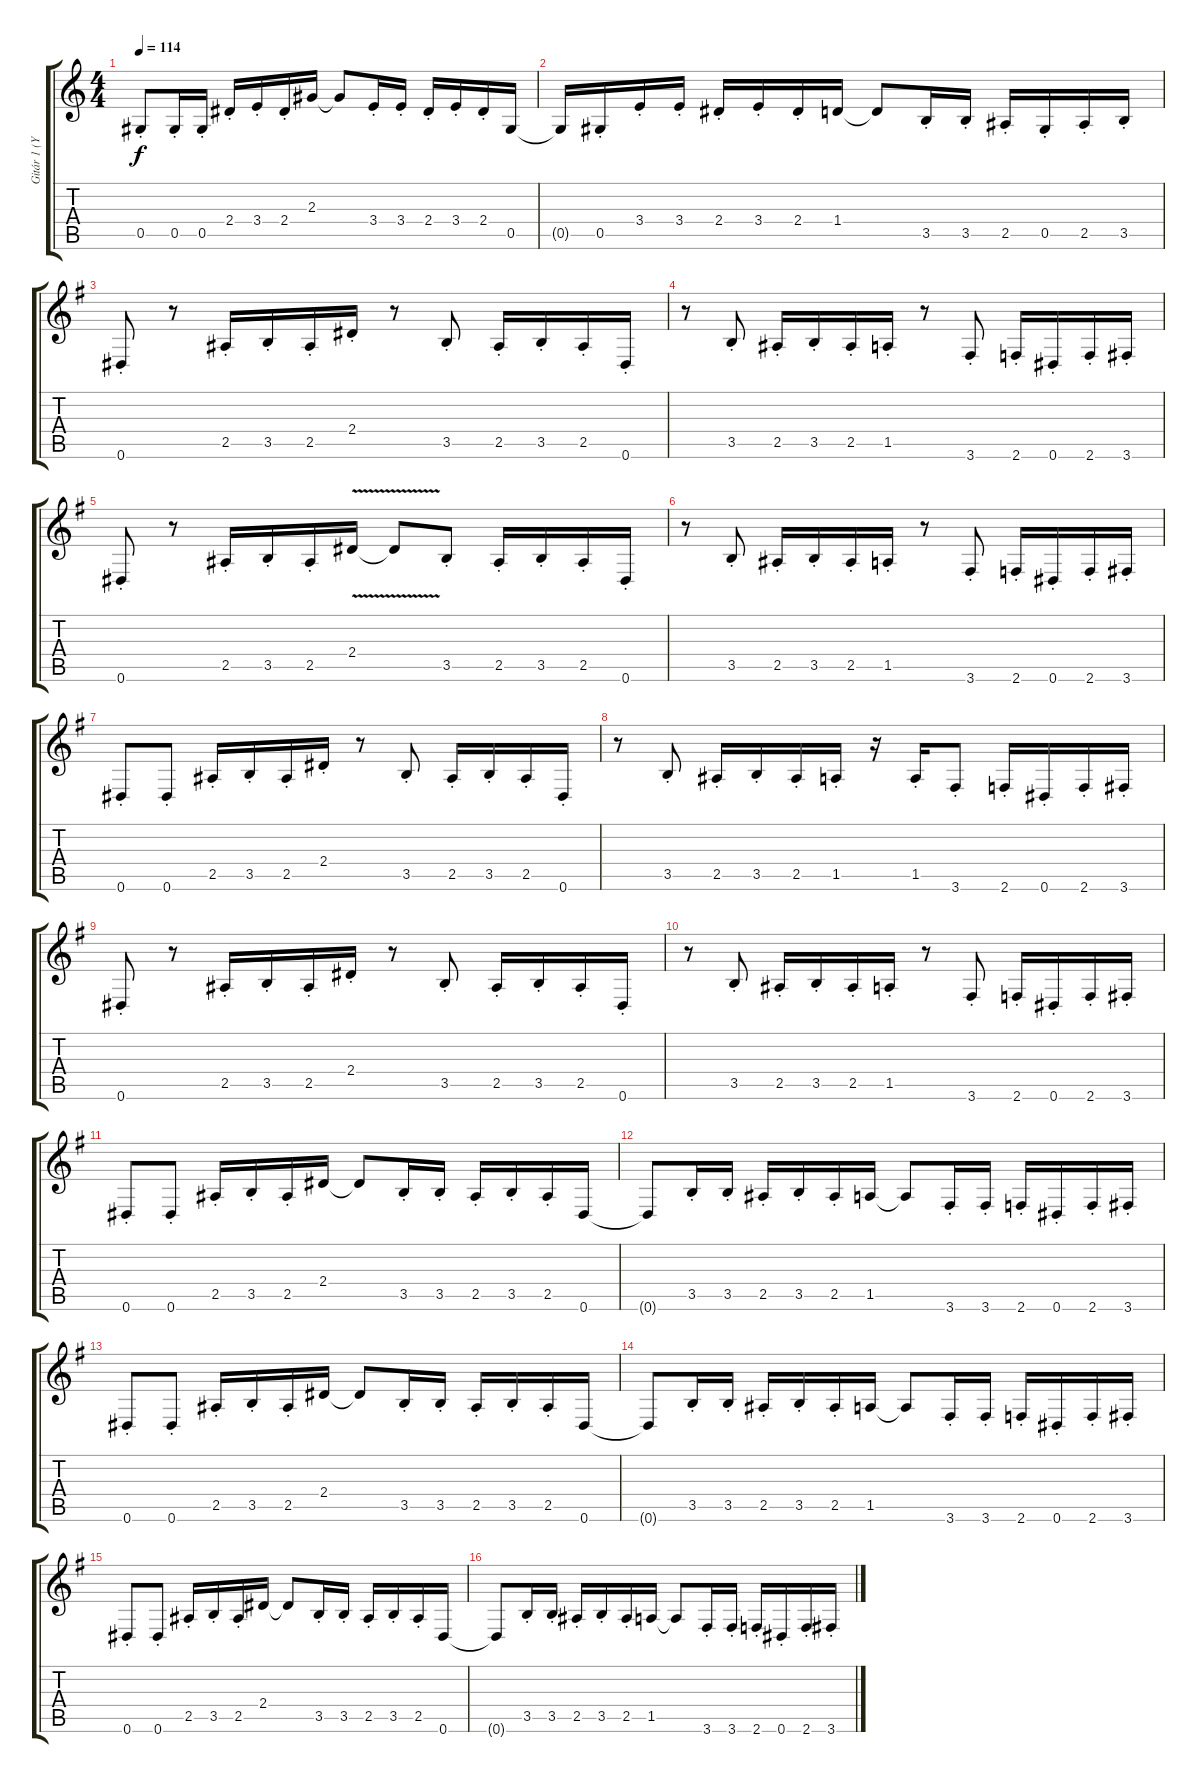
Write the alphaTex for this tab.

\track ("Gitár 1 (Yngwie Malmsteen)" "Gitár 1 (Y") {instrument distortionguitar}
\staff {score tabs}
\tuning (Eb4 Bb3 Gb3 Db3 Ab2 Eb2) {hide}
\ts (4 4)
\tempo 114
\clef g2
\ks c
0.5{st}.8{dy f} 0.5{st}.16 0.5{st}.16 2.4{st}.16 3.4{st}.16 2.4{st}.16 2.3.16 2.3{t}.8 3.4{st}.16 3.4{st}.16 2.4{st}.16 3.4{st}.16 2.4{st}.16 0.5.16 |
0.5{t}.16 0.5{st}.16 3.4{st}.16 3.4{st}.16 2.4{st}.16 3.4{st}.16 2.4{st}.16 1.4.16 1.4{t}.8 3.5{st}.16 3.5{st}.16 2.5{st}.16 0.5{st}.16 2.5{st}.16 3.5{st}.16 |
\ks g
0.6{st}.8 r.8 2.5{st}.16 3.5{st}.16 2.5{st}.16 2.4{st}.16 r.8 3.5{st}.8 2.5{st}.16 3.5{st}.16 2.5{st}.16 0.6{st}.16 |
r.8 3.5{st}.8 2.5{st}.16 3.5{st}.16 2.5{st}.16 1.5{st}.16 r.8 3.6{st}.8 2.6{st}.16 0.6{st}.16 2.6{st}.16 3.6{st}.16 |
0.6{st}.8 r.8 2.5{st}.16 3.5{st}.16 2.5{st}.16 2.4{v}.16 2.4{t}.8 3.5{st}.8 2.5{st}.16 3.5{st}.16 2.5{st}.16 0.6{st}.16 |
r.8 3.5{st}.8 2.5{st}.16 3.5{st}.16 2.5{st}.16 1.5{st}.16 r.8 3.6{st}.8 2.6{st}.16 0.6{st}.16 2.6{st}.16 3.6{st}.16 |
0.6{st}.8 0.6{st}.8 2.5{st}.16 3.5{st}.16 2.5{st}.16 2.4{st}.16 r.8 3.5{st}.8 2.5{st}.16 3.5{st}.16 2.5{st}.16 0.6{st}.16 |
r.8 3.5{st}.8 2.5{st}.16 3.5{st}.16 2.5{st}.16 1.5{st}.16 r.16 1.5{st}.16 3.6{st}.8 2.6{st}.16 0.6{st}.16 2.6{st}.16 3.6{st}.16 |
0.6{st}.8 r.8 2.5{st}.16 3.5{st}.16 2.5{st}.16 2.4{st}.16 r.8 3.5{st}.8 2.5{st}.16 3.5{st}.16 2.5{st}.16 0.6{st}.16 |
r.8 3.5{st}.8 2.5{st}.16 3.5{st}.16 2.5{st}.16 1.5{st}.16 r.8 3.6{st}.8 2.6{st}.16 0.6{st}.16 2.6{st}.16 3.6{st}.16 |
0.6{st}.8{volume 12} 0.6{st}.8 2.5{st}.16 3.5{st}.16 2.5{st}.16 2.4.16 2.4{t}.8 3.5{st}.16 3.5{st}.16 2.5{st}.16 3.5{st}.16 2.5{st}.16 0.6.16 |
0.6{t}.8 3.5{st}.16 3.5{st}.16 2.5{st}.16 3.5{st}.16 2.5{st}.16 1.5.16 1.5{t}.8 3.6{st}.16 3.6{st}.16 2.6{st}.16 0.6{st}.16 2.6{st}.16 3.6{st}.16 |
0.6{st}.8 0.6{st}.8 2.5{st}.16 3.5{st}.16 2.5{st}.16 2.4.16 2.4{t}.8 3.5{st}.16 3.5{st}.16 2.5{st}.16 3.5{st}.16 2.5{st}.16 0.6.16 |
0.6{t}.8 3.5{st}.16 3.5{st}.16 2.5{st}.16 3.5{st}.16 2.5{st}.16 1.5.16 1.5{t}.8 3.6{st}.16 3.6{st}.16 2.6{st}.16 0.6{st}.16 2.6{st}.16 3.6{st}.16 |
0.6{st}.8 0.6{st}.8 2.5{st}.16 3.5{st}.16 2.5{st}.16 2.4.16 2.4{t}.8 3.5{st}.16 3.5{st}.16 2.5{st}.16 3.5{st}.16 2.5{st}.16 0.6.16 |
0.6{t}.8 3.5{st}.16 3.5{st}.16 2.5{st}.16 3.5{st}.16 2.5{st}.16 1.5.16 1.5{t}.8 3.6{st}.16 3.6{st}.16 2.6{st}.16 0.6{st}.16 2.6{st}.16 3.6{st}.16
